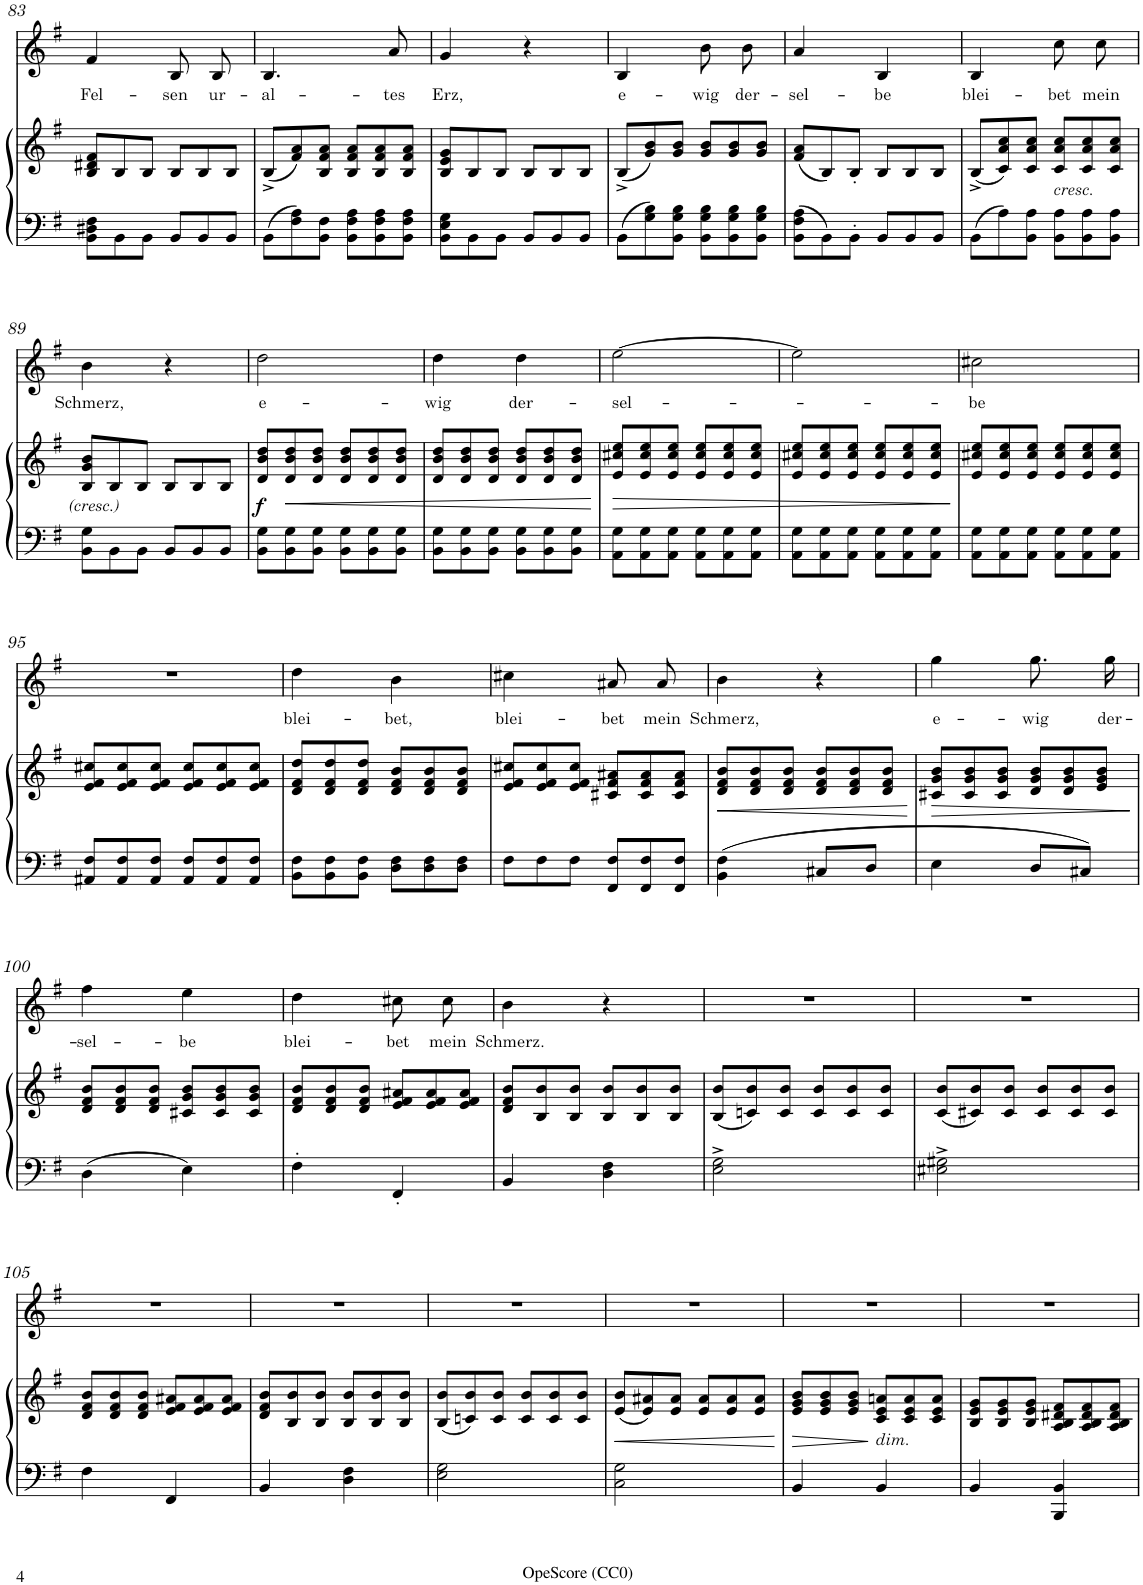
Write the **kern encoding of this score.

**kern	**kern	**dynam	**kern	**text
*part2	*part2	*part2	*part1	*part1
*staff3	*staff2	*staff2/3	*staff1	*staff1
*I"Piano	*	*	*I"Voice	*
*I'Pno	*	*	*	*
!!LO:PB:g=z
*clefF4	*clefG2	*	*clefG2	*
*k[f#]	*k[f#]	*	*k[f#]	*
*M2/4	*M2/4	*	*M2/4	*
*Xbrackettup	*Xbrackettup	*	*	*
=83	=83	=83	=83	=83
!	!	!	!	!LO:LY:b
12BB\ 12D#X\ 12F#\L	12B/ 12d#X/ 12f#/L	.	4f#/	Fel-
12BB\	12B/	.	.	.
12BB\J	12B/J	.	.	.
!	!	!	!	!LO:LY:b
12BB/L	12B/L	.	8B/L	-sen
12BB/	12B/	.	.	.
!	!	!	!	!LO:LY:b
.	.	.	8B/J	ur-
12BB/J	12B/J	.	.	.
=84	=84	=84	=84	=84
!	!	!	!	!LO:LY:b
12BB\L	(12B^/L	.	4.B/	-al-
12F#\ 12A\	12f#/ 12a/)	.	.	.
12BB\ 12F#\J	12B/ 12f#/ 12a/J	.	.	.
12BB\ 12F#\ 12A\L	12B/ 12f#/ 12a/L	.	.	.
12BB\ 12F#\ 12A\	12B/ 12f#/ 12a/	.	.	.
!	!	!	!	!LO:LY:b
.	.	.	8a/	-tes
12BB\ 12F#\ 12A\J	12B/ 12f#/ 12a/J	.	.	.
=85	=85	=85	=85	=85
!	!	!	!	!LO:LY:b
12BB\ 12E\ 12G\L	12B/ 12e/ 12g/L	.	4g/	Erz,
12BB\	12B/	.	.	.
12BB\J	12B/J	.	.	.
12BB/L	12B/L	.	4r	.
12BB/	12B/	.	.	.
12BB/J	12B/J	.	.	.
=86	=86	=86	=86	=86
!	!	!	!	!LO:LY:b
12BB\L	(12B^/L	.	4B/	e-
12G\ 12B\	12g/ 12b/)	.	.	.
12BB\ 12G\ 12B\J	12g/ 12b/J	.	.	.
!	!	!	!	!LO:LY:b
12BB\ 12G\ 12B\L	12g/ 12b/L	.	8b\L	-wig
12BB\ 12G\ 12B\	12g/ 12b/	.	.	.
!	!	!	!	!LO:LY:b
.	.	.	8b\J	der-
12BB\ 12G\ 12B\J	12g/ 12b/J	.	.	.
=87	=87	=87	=87	=87
!	!	!	!	!LO:LY:b
12BB\ 12F#\ 12A\L	(12f#/ 12a/L	.	4a/	-sel-
12BB\	12B/)	.	.	.
12BB'\J	12B'/J	.	.	.
!	!	!	!	!LO:LY:b
12BB/L	12B/L	.	4B/	-be
12BB/	12B/	.	.	.
12BB/J	12B/J	.	.	.
=88	=88	=88	=88	=88
!	!	!	!	!LO:LY:b
12BB\L	(12B^/L	.	4B/	blei-
12A\	12c/ 12a/ 12cc/)	.	.	.
12BB\ 12A\J	12c/ 12a/ 12cc/J	.	.	.
!	!LO:TX:b:i:t=cresc.	!	!	!
!	!	!	!	!LO:LY:b
12BB\ 12A\L	12c/ 12a/ 12cc/L	.	8cc\L	-bet
12BB\ 12A\	12c/ 12a/ 12cc/	.	.	.
!	!	!	!	!LO:LY:b
.	.	.	8cc\J	mein
12BB\ 12A\J	12c/ 12a/ 12cc/J	.	.	.
!!LO:LB:g=z
=89	=89	=89	=89	=89
!	!	!	!	!LO:LY:b
12BB\ 12G\L	12B/ 12g/ 12b/L	.	4b\	Schmerz,
12BB\	12B/	.	.	.
12BB\J	12B/J	.	.	.
12BB/L	12B/L	.	4r	.
12BB/	12B/	.	.	.
12BB/J	12B/J	.	.	.
=90	=90	=90	=90	=90
!	!	!LO:DY:b	!	!LO:LY:b
12BB\ 12G\L	12d/ 12b/ 12dd/L	f	2dd\	e-
!	!	!LO:HP:b	!	!
12BB\ 12G\	12d/ 12b/ 12dd/	<	.	.
12BB\ 12G\J	12d/ 12b/ 12dd/J	.	.	.
12BB\ 12G\L	12d/ 12b/ 12dd/L	.	.	.
12BB\ 12G\	12d/ 12b/ 12dd/	.	.	.
12BB\ 12G\J	12d/ 12b/ 12dd/J	.	.	.
=91	=91	=91	=91	=91
!	!	!	!	!LO:LY:b
12BB\ 12G\L	12d/ 12b/ 12dd/L	.	4dd\	-wig
12BB\ 12G\	12d/ 12b/ 12dd/	.	.	.
12BB\ 12G\J	12d/ 12b/ 12dd/J	.	.	.
!	!	!	!	!LO:LY:b
12BB\ 12G\L	12d/ 12b/ 12dd/L	.	4dd\	der-
12BB\ 12G\	12d/ 12b/ 12dd/	.	.	.
12BB\ 12G\J	12d/ 12b/ 12dd/J	.	.	.
.	.	[	.	.
=92	=92	=92	=92	=92
!	!	!LO:HP:b	!	!LO:LY:b
12AA\ 12G\L	12e/ 12cc#X/ 12ee/L	>	[2ee\	-sel-
12AA\ 12G\	12e/ 12cc#/ 12ee/	.	.	.
12AA\ 12G\J	12e/ 12cc#/ 12ee/J	.	.	.
12AA\ 12G\L	12e/ 12cc#/ 12ee/L	.	.	.
12AA\ 12G\	12e/ 12cc#/ 12ee/	.	.	.
12AA\ 12G\J	12e/ 12cc#/ 12ee/J	.	.	.
=93	=93	=93	=93	=93
12AA\ 12G\L	12e/ 12cc#X/ 12ee/L	.	2ee\]	.
12AA\ 12G\	12e/ 12cc#/ 12ee/	.	.	.
12AA\ 12G\J	12e/ 12cc#/ 12ee/J	.	.	.
12AA\ 12G\L	12e/ 12cc#/ 12ee/L	.	.	.
12AA\ 12G\	12e/ 12cc#/ 12ee/	.	.	.
12AA\ 12G\J	12e/ 12cc#/ 12ee/J	.	.	.
.	.	]	.	.
=94	=94	=94	=94	=94
!	!	!	!	!LO:LY:b
12AA\ 12G\L	12e/ 12cc#X/ 12ee/L	.	2cc#X\	-be
12AA\ 12G\	12e/ 12cc#/ 12ee/	.	.	.
12AA\ 12G\J	12e/ 12cc#/ 12ee/J	.	.	.
12AA\ 12G\L	12e/ 12cc#/ 12ee/L	.	.	.
12AA\ 12G\	12e/ 12cc#/ 12ee/	.	.	.
12AA\ 12G\J	12e/ 12cc#/ 12ee/J	.	.	.
!!LO:LB:g=z
=95	=95	=95	=95	=95
12AA#X/ 12F#/L	12e/ 12f#/ 12cc#X/L	.	2r	.
12AA#/ 12F#/	12e/ 12f#/ 12cc#/	.	.	.
12AA#/ 12F#/J	12e/ 12f#/ 12cc#/J	.	.	.
12AA#/ 12F#/L	12e/ 12f#/ 12cc#/L	.	.	.
12AA#/ 12F#/	12e/ 12f#/ 12cc#/	.	.	.
12AA#/ 12F#/J	12e/ 12f#/ 12cc#/J	.	.	.
=96	=96	=96	=96	=96
!	!	!	!	!LO:LY:b
12BB\ 12F#\L	12d/ 12f#/ 12dd/L	.	4dd\	blei-
12BB\ 12F#\	12d/ 12f#/ 12dd/	.	.	.
12BB\ 12F#\J	12d/ 12f#/ 12dd/J	.	.	.
!	!	!	!	!LO:LY:b
12D\ 12F#\L	12d/ 12f#/ 12b/L	.	4b\	-bet,
12D\ 12F#\	12d/ 12f#/ 12b/	.	.	.
12D\ 12F#\J	12d/ 12f#/ 12b/J	.	.	.
=97	=97	=97	=97	=97
!	!	!	!	!LO:LY:b
12F#\L	12e/ 12f#/ 12cc#X/L	.	4cc#X\	blei-
12F#\	12e/ 12f#/ 12cc#/	.	.	.
12F#\J	12e/ 12f#/ 12cc#/J	.	.	.
!	!	!	!	!LO:LY:b
12FF#/ 12F#/L	12c#X/ 12f#/ 12a#X/L	.	8a#X/L	-bet
12FF#/ 12F#/	12c#/ 12f#/ 12a#/	.	.	.
!	!	!	!	!LO:LY:b
.	.	.	8a#/J	mein
12FF#/ 12F#/J	12c#/ 12f#/ 12a#/J	.	.	.
=98	=98	=98	=98	=98
!	!	!LO:HP:b	!	!LO:LY:b
4BB\ 4F#\	12d/ 12f#/ 12b/L	<	4b\	Schmerz,
.	12d/ 12f#/ 12b/	.	.	.
.	12d/ 12f#/ 12b/J	.	.	.
8C#X/L	12d/ 12f#/ 12b/L	.	4r	.
.	12d/ 12f#/ 12b/	.	.	.
8D/J	.	.	.	.
.	12d/ 12f#/ 12b/J	.	.	.
.	.	[	.	.
=99	=99	=99	=99	=99
!	!	!LO:HP:b	!	!LO:LY:b
4E\	12c#X/ 12g/ 12b/L	>	4gg\	e-
.	12c#/ 12g/ 12b/	.	.	.
.	12c#/ 12g/ 12b/J	.	.	.
!	!	!	!	!LO:LY:b
8D/L	12d/ 12g/ 12b/L	.	8.gg\L	-wig
.	12d/ 12g/ 12b/	.	.	.
8C#X/J	.	.	.	.
.	12e/ 12g/ 12b/J	.	.	.
!	!	!	!	!LO:LY:b
.	.	.	16gg\Jk	der-
.	.	]	.	.
!!LO:LB:g=z
=100	=100	=100	=100	=100
!	!	!	!	!LO:LY:b
4D\	12d/ 12f#/ 12b/L	.	4ff#\	-sel-
.	12d/ 12f#/ 12b/	.	.	.
.	12d/ 12f#/ 12b/J	.	.	.
!	!	!	!	!LO:LY:b
4E\	12c#X/ 12g/ 12b/L	.	4ee\	-be
.	12c#/ 12g/ 12b/	.	.	.
.	12c#/ 12g/ 12b/J	.	.	.
=101	=101	=101	=101	=101
!	!	!	!	!LO:LY:b
4F#'\	12d/ 12f#/ 12b/L	.	4dd\	blei-
.	12d/ 12f#/ 12b/	.	.	.
.	12d/ 12f#/ 12b/J	.	.	.
!	!	!	!	!LO:LY:b
4FF#'/	12e/ 12f#/ 12a#X/L	.	8cc#X\L	-bet
.	12e/ 12f#/ 12a#/	.	.	.
!	!	!	!	!LO:LY:b
.	.	.	8cc#\J	mein
.	12e/ 12f#/ 12a#/J	.	.	.
=102	=102	=102	=102	=102
!	!	!	!	!LO:LY:b
4BB/	12d/ 12f#/ 12b/L	.	4b\	Schmerz.
.	12B/ 12b/	.	.	.
.	12B/ 12b/J	.	.	.
4D\ 4F#\	12B/ 12b/L	.	4r	.
.	12B/ 12b/	.	.	.
.	12B/ 12b/J	.	.	.
=103	=103	=103	=103	=103
2E\^ 2G\^	(12B/ 12b/L	.	2r	.
.	12cn/ 12b/)	.	.	.
.	12c/ 12b/J	.	.	.
.	12c/ 12b/L	.	.	.
.	12c/ 12b/	.	.	.
.	12c/ 12b/J	.	.	.
=104	=104	=104	=104	=104
2E#X\^ 2G#X\^	(12c/ 12b/L	.	2r	.
.	12c#X/ 12b/)	.	.	.
.	12c#/ 12b/J	.	.	.
.	12c#/ 12b/L	.	.	.
.	12c#/ 12b/	.	.	.
.	12c#/ 12b/J	.	.	.
!!LO:LB:g=z
=105	=105	=105	=105	=105
4F#\	12d/ 12f#/ 12b/L	.	2r	.
.	12d/ 12f#/ 12b/	.	.	.
.	12d/ 12f#/ 12b/J	.	.	.
4FF#/	12e/ 12f#/ 12a#X/L	.	.	.
.	12e/ 12f#/ 12a#/	.	.	.
.	12e/ 12f#/ 12a#/J	.	.	.
=106	=106	=106	=106	=106
4BB/	12d/ 12f#/ 12b/L	.	2r	.
.	12B/ 12b/	.	.	.
.	12B/ 12b/J	.	.	.
4D\ 4F#\	12B/ 12b/L	.	.	.
.	12B/ 12b/	.	.	.
.	12B/ 12b/J	.	.	.
=107	=107	=107	=107	=107
2E\ 2G\	(12B/ 12b/L	.	2r	.
.	12cn/ 12b/)	.	.	.
.	12c/ 12b/J	.	.	.
.	12c/ 12b/L	.	.	.
.	12c/ 12b/	.	.	.
.	12c/ 12b/J	.	.	.
=108	=108	=108	=108	=108
!	!	!LO:HP:b	!	!
2C\ 2G\	(12e/ 12b/L	<	2r	.
.	12e/ 12a#X/)	.	.	.
.	12e/ 12a#/J	.	.	.
.	12e/ 12a#/L	.	.	.
.	12e/ 12a#/	.	.	.
.	12e/ 12a#/J	.	.	.
.	.	[	.	.
=109	=109	=109	=109	=109
!	!	!LO:HP:b	!	!
4BB/	12e/ 12g/ 12b/L	>	2r	.
.	12e/ 12g/ 12b/	.	.	.
.	12e/ 12g/ 12b/J	.	.	.
!	!LO:TX:b:i:t=dim.	!	!	!
4BB/	12c/ 12e/ 12an/L	]	.	.
.	12c/ 12e/ 12a/	.	.	.
.	12c/ 12e/ 12a/J	.	.	.
=110	=110	=110	=110	=110
4BB/	12B/ 12e/ 12g/L	.	2r	.
.	12B/ 12e/ 12g/	.	.	.
.	12B/ 12e/ 12g/J	.	.	.
4BBB/ 4BB/	12A/ 12B/ 12d#X/ 12f#/L	.	.	.
.	12A/ 12B/ 12d#/ 12f#/	.	.	.
.	12A/ 12B/ 12d#/ 12f#/J	.	.	.
=	=	=	=	=
*-	*-	*-	*-	*-
